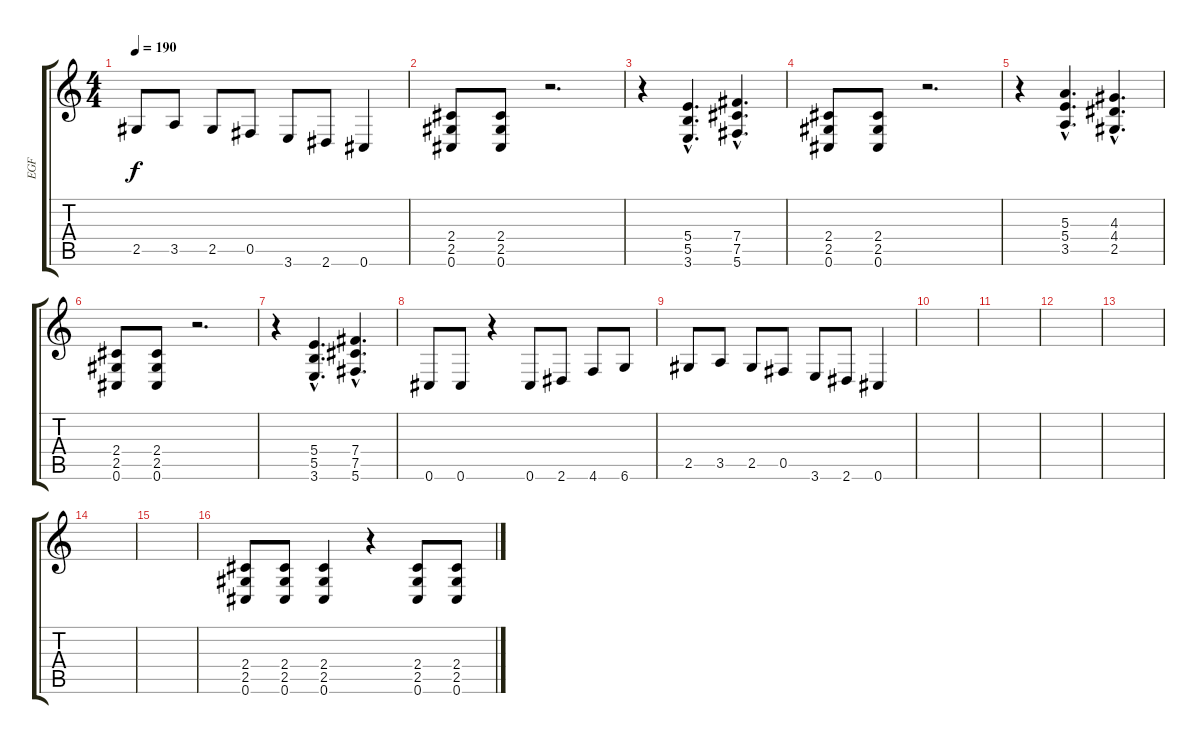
\track ("EGF" "EGF") {instrument distortionguitar}
\staff {score tabs}
\tuning (Db4 Ab3 E3 B2 Gb2 Db2) {hide}
\ts (4 4)
\tempo 190
\clef g2
\ks c
2.5.8{dy f} 3.5.8 2.5.8 0.5.8 3.6.8 2.6.8 0.6.4 |
(2.4 2.5 0.6).8 (2.4 2.5 0.6).8 r.2{d} |
r.4 (5.4{hac} 5.5{hac} 3.6{hac}).4{d} (7.4{hac} 7.5{hac} 5.6{hac}).4{d} |
(2.4 2.5 0.6).8 (2.4 2.5 0.6).8 r.2{d} |
r.4 (5.3{hac} 5.4{hac} 3.5{hac}).4{d} (4.3{hac} 4.4{hac} 2.5{hac}).4{d} |
(2.4 2.5 0.6).8 (2.4 2.5 0.6).8 r.2{d} |
r.4 (5.4{hac} 5.5{hac} 3.6{hac}).4{d} (7.4{hac} 7.5{hac} 5.6{hac}).4{d} |
0.6.8 0.6.8 r.4 0.6.8 2.6.8 4.6.8 6.6.8 |
2.5.8 3.5.8 2.5.8 0.5.8 3.6.8 2.6.8 0.6.4 |
|
|
|
|
|
|
(2.4 2.5 0.6).8 (2.4 2.5 0.6).8 (2.4 2.5 0.6).4 r.4 (2.4 2.5 0.6).8 (2.4 2.5 0.6).8
